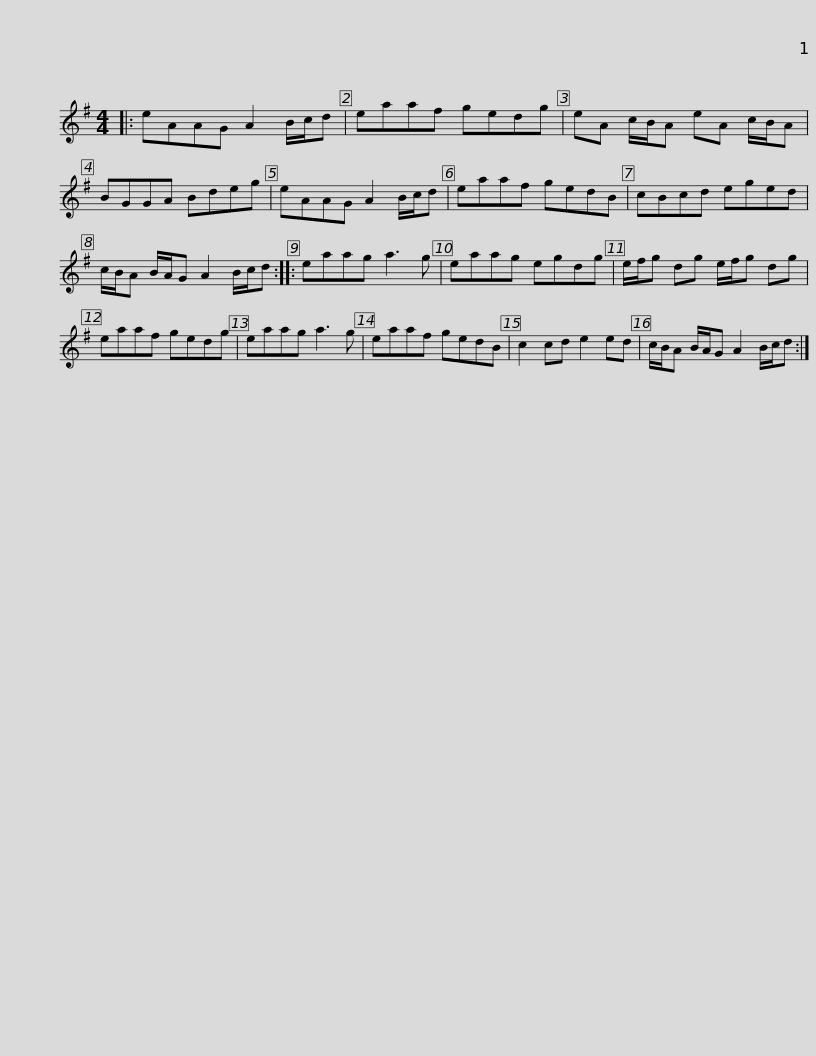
X:1
L:1/8
M:4/4
I:linebreak $
K:G
V:1 treble
V:1
|: eAAG A2 B/c/d | eaaf gedg | eA c/B/A eA c/B/A | BGGA Bdeg | eAAG A2 B/c/d |$ %5
 eaaf gedB | cBcd eged | c/B/A B/A/G A2 B/c/d :: eaag a3 g | eaag egdg |$ %10
 e/f/g dg e/f/g dg | eaaf gedg | eaag a3 g | eaaf gedB | c2 cd e2 ed |$ %15
 c/B/A B/A/G A2 B/c/d :| %16
